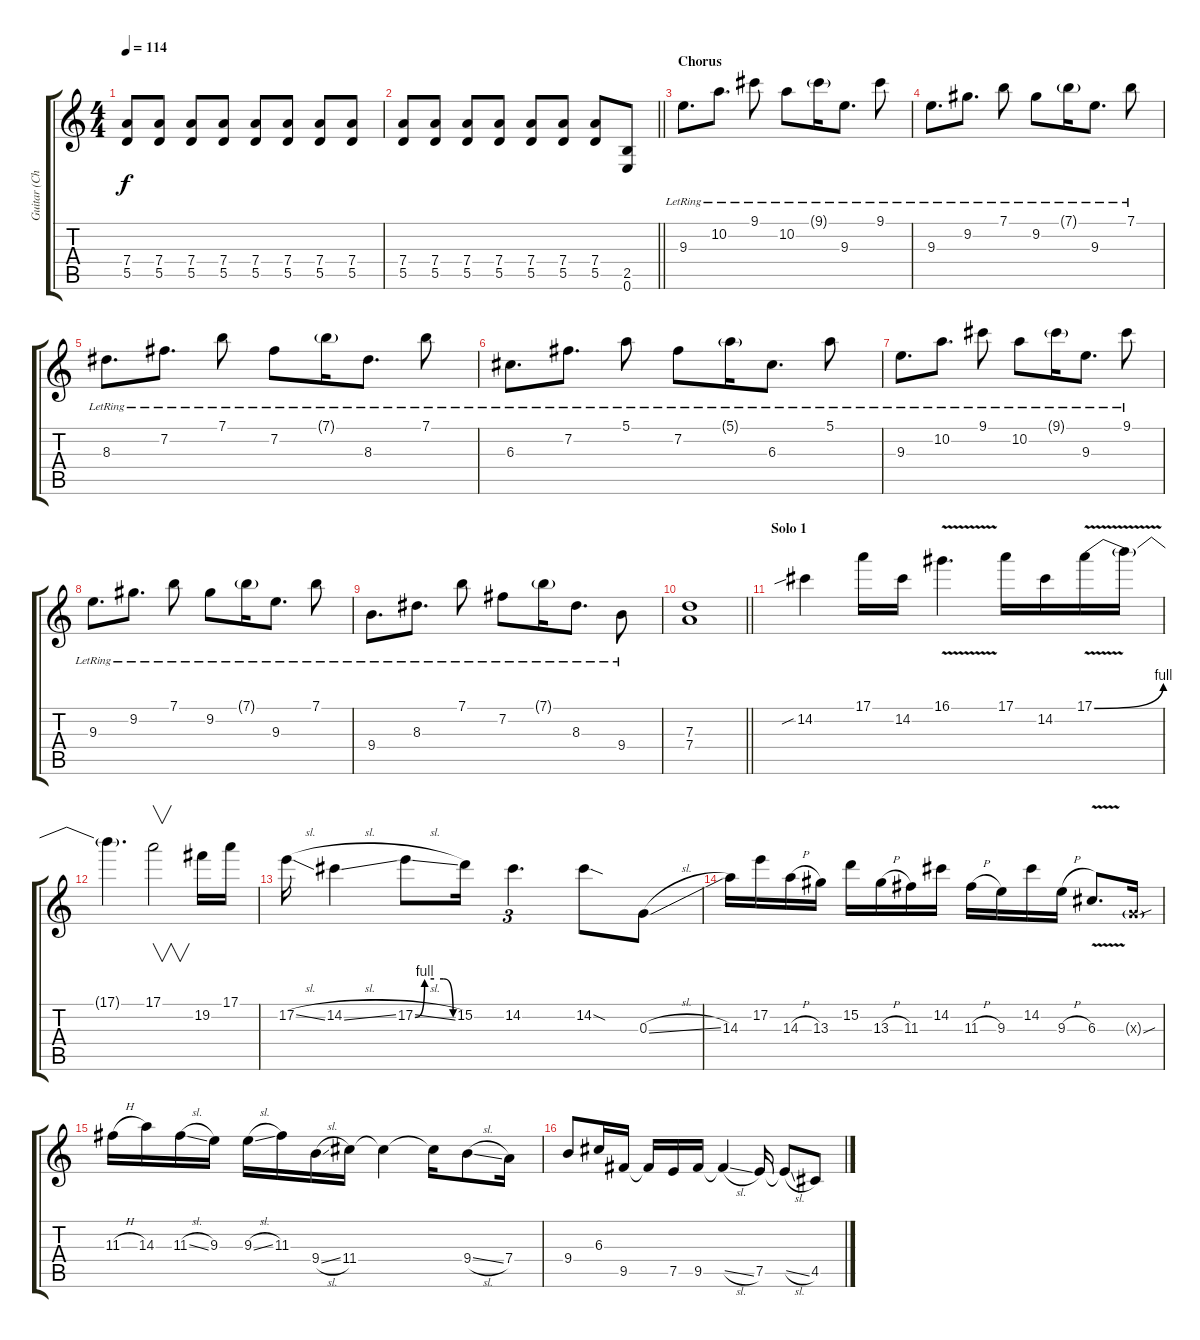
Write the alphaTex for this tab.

\track ("Guitar (Chris)" "Guitar (Ch") {instrument electricguitarclean}
\staff {score tabs}
\tuning (E4 B3 G3 D3 A2 E2) {hide}
\ts (4 4)
\tempo 114
\clef g2
\ks c
(7.4 5.5).8{dy f} (7.4 5.5).8 (7.4 5.5).8 (7.4 5.5).8 (7.4 5.5).8 (7.4 5.5).8 (7.4 5.5).8 (7.4 5.5).8 |
\barLineRight lightlight
(7.4 5.5).8 (7.4 5.5).8 (7.4 5.5).8 (7.4 5.5).8 (7.4 5.5).8 (7.4 5.5).8 (7.4 5.5).8 (2.5 0.6).8 |
\section ("" "Chorus")
9.3{lr}.8{d volume 10} 10.2{lr}.8{d} 9.1{lr}.8 10.2{lr}.8 9.1{g lr}.16 9.3{lr}.8{d} 9.1{lr}.8 |
9.3{lr}.8{d} 9.2{lr}.8{d} 7.1{lr}.8 9.2{lr}.8 7.1{g lr}.16 9.3{lr}.8{d} 7.1{lr}.8 |
8.3{lr}.8{d} 7.2{lr}.8{d} 7.1{lr}.8 7.2{lr}.8 7.1{g lr}.16 8.3{lr}.8{d} 7.1{lr}.8 |
6.3{lr}.8{d} 7.2{lr}.8{d} 5.1{lr}.8 7.2{lr}.8 5.1{g lr}.16 6.3{lr}.8{d} 5.1{lr}.8 |
9.3{lr}.8{d} 10.2{lr}.8{d} 9.1{lr}.8 10.2{lr}.8 9.1{g lr}.16 9.3{lr}.8{d} 9.1{lr}.8 |
9.3{lr}.8{d} 9.2{lr}.8{d} 7.1{lr}.8 9.2{lr}.8 7.1{g lr}.16 9.3{lr}.8{d} 7.1{lr}.8 |
9.4{lr}.8{d} 8.3{lr}.8{d} 7.1{lr}.8 7.2{lr}.8 7.1{g lr}.16 8.3{lr}.8{d} 9.4{lr}.8 |
\barLineRight lightlight
(7.3 7.4).1 |
\section ("" "Solo 1")
14.2{sib}.4{volume 16} 17.1.16 14.2.16 16.1{v}.4{d} 17.1.16 14.2.16 17.1{be (bend 0 0 60 4) v}.16 17.1{t}.16 |
17.1{t}.4{d} 17.1.2{v} 19.2.16 17.1.16 |
17.2{sl}.16 14.2{sl}.4 17.2{be (custom 0 0 15 4 30 4 45 4 60 0) sl}.8 15.2.16 14.2.4{d tu (3 2)} 14.2{sod}.8 0.3{sl}.8 |
14.3.16 17.2.16 14.3{h}.16 13.3.16 15.2.16 13.3{h}.16 11.3.16 14.2.16 11.3{h}.16 9.3.16 14.2.16 9.3{h}.16 6.3{v}.8{d} 0.3{sou g x}.16 |
11.3{h}.16 14.3.16 11.3{sl}.16 9.3.16 9.3{sl}.16 11.3.16 9.4{sl}.16 11.4.16 11.4{t}.4 11.4{t}.16 9.4{sl}.8 7.4.16 |
9.4.8 6.3.16 9.5.16 9.5{t}.16 7.5.16 9.5.16 9.5{sl t}.4 7.5.16 7.5{sl t}.8 4.5.8
